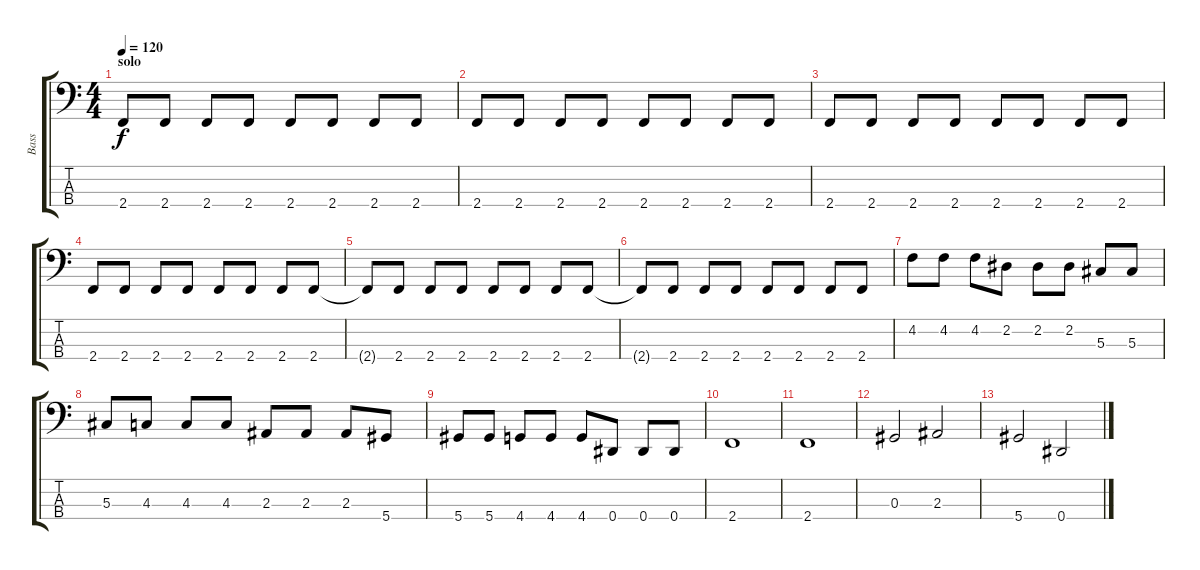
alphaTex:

\track ("Bass" "Bass") {instrument electricbassfinger}
\staff {score tabs}
\tuning (Gb2 Db2 Ab1 Eb1) {hide}
\ts (4 4)
\section ("" "solo")
\tempo 120
\clef f4
\ks c
2.4.8{dy f} 2.4.8 2.4.8 2.4.8 2.4.8 2.4.8 2.4.8 2.4.8 |
2.4.8 2.4.8 2.4.8 2.4.8 2.4.8 2.4.8 2.4.8 2.4.8 |
2.4.8 2.4.8 2.4.8 2.4.8 2.4.8 2.4.8 2.4.8 2.4.8 |
2.4.8 2.4.8 2.4.8 2.4.8 2.4.8 2.4.8 2.4.8 2.4.8 |
2.4{t}.8 2.4.8 2.4.8 2.4.8 2.4.8 2.4.8 2.4.8 2.4.8 |
2.4{t}.8 2.4.8 2.4.8 2.4.8 2.4.8 2.4.8 2.4.8 2.4.8 |
4.2.8 4.2.8 4.2.8 2.2.8 2.2.8 2.2.8 5.3.8 5.3.8 |
5.3.8 4.3.8 4.3.8 4.3.8 2.3.8 2.3.8 2.3.8 5.4.8 |
5.4.8 5.4.8 4.4.8 4.4.8 4.4.8 0.4.8 0.4.8 0.4.8 |
2.4.1 |
2.4.1 |
0.3.2 2.3.2 |
5.4.2 0.4.2
